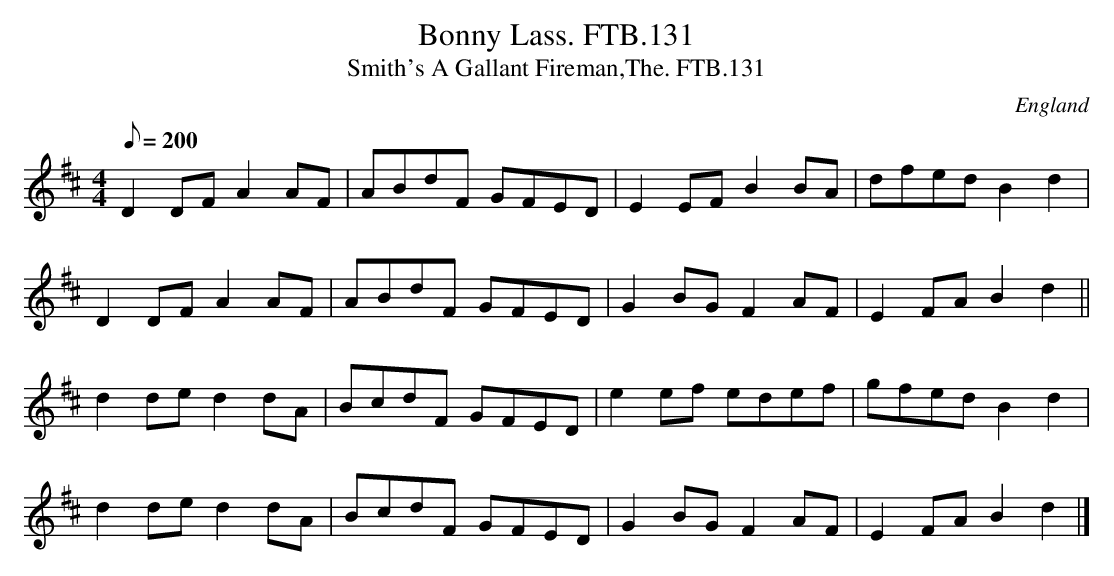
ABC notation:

X:1
T:Bonny Lass. FTB.131
T:Smith's A Gallant Fireman,The. FTB.131
M:4/4
L:1/8
Q:200
O:England
K:D major
D2DFA2AF|ABdF GFED|E2EFB2BA|dfedB2d2|
D2DFA2AF|ABdF GFED|G2BGF2AF|E2FAB2d2||
d2ded2dA|BcdF GFED|e2ef edef|gfedB2d2|
d2ded2dA|BcdF GFED|G2BGF2AF|E2FAB2d2|]
